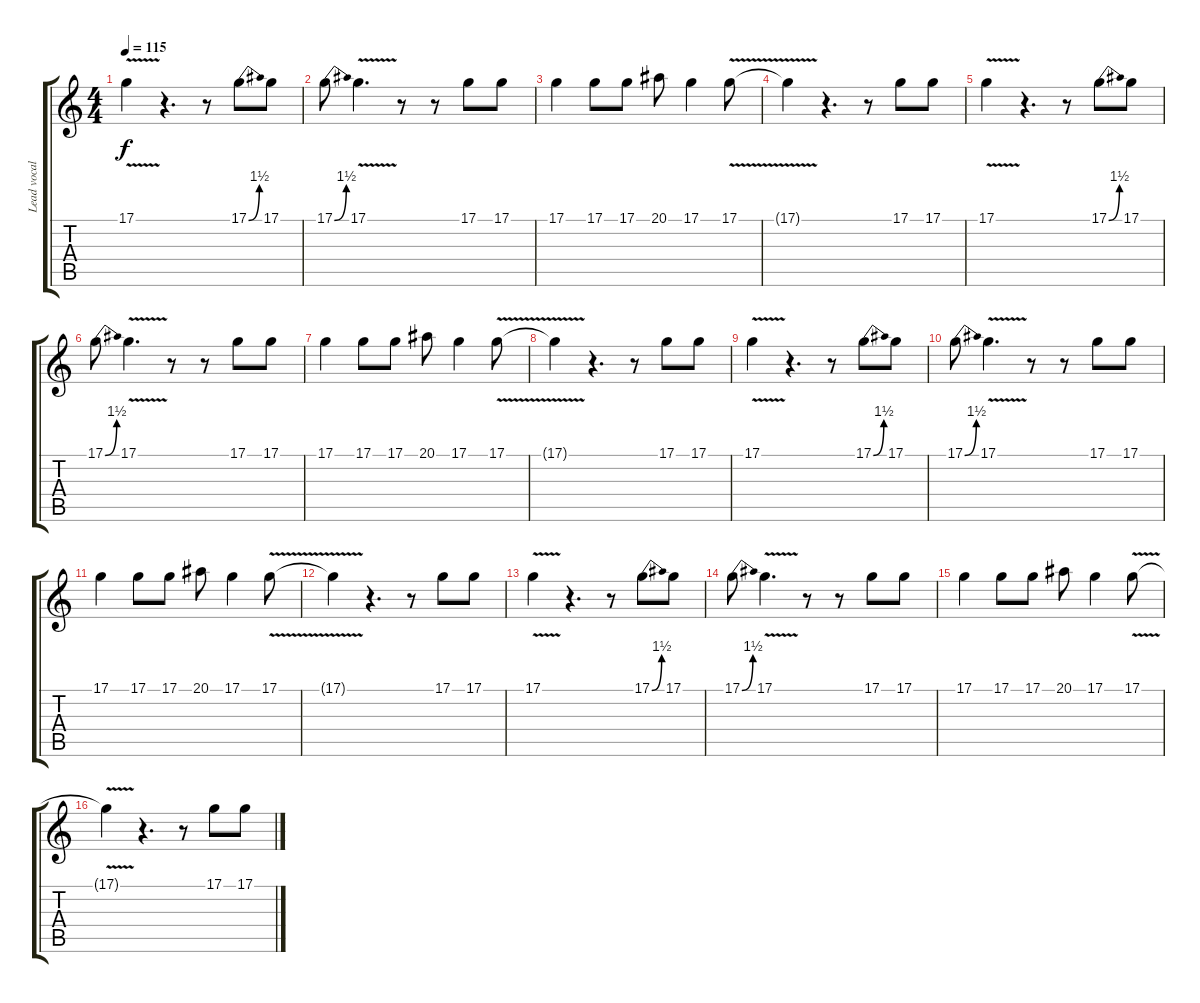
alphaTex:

\track ("Lead vocals" "Lead vocal") {instrument lead2sawtooth}
\staff {score tabs}
\tuning (D4 A3 F3 C3 G2 D2) {hide}
\ts (4 4)
\tempo 115
\clef g2
\ks c
17.1{v}.4{dy f} r.4{d} r.8 17.1{be (bend 0 0 60 6)}.8 17.1.8 |
17.1{be (bend 0 0 60 6)}.8 17.1{v}.4{d} r.8 r.8 17.1.8 17.1.8 |
17.1.4 17.1.8 17.1.8 20.1.8 17.1.4 17.1{v}.8 |
17.1{t}.4 r.4{d} r.8 17.1.8 17.1.8 |
17.1{v}.4 r.4{d} r.8 17.1{be (bend 0 0 60 6)}.8 17.1.8 |
17.1{be (bend 0 0 60 6)}.8 17.1{v}.4{d} r.8 r.8 17.1.8 17.1.8 |
17.1.4 17.1.8 17.1.8 20.1.8 17.1.4 17.1{v}.8 |
17.1{t}.4 r.4{d} r.8 17.1.8 17.1.8 |
17.1{v}.4 r.4{d} r.8 17.1{be (bend 0 0 60 6)}.8 17.1.8 |
17.1{be (bend 0 0 60 6)}.8 17.1{v}.4{d} r.8 r.8 17.1.8 17.1.8 |
17.1.4 17.1.8 17.1.8 20.1.8 17.1.4 17.1{v}.8 |
17.1{t}.4 r.4{d} r.8 17.1.8 17.1.8 |
17.1{v}.4 r.4{d} r.8 17.1{be (bend 0 0 60 6)}.8 17.1.8 |
17.1{be (bend 0 0 60 6)}.8 17.1{v}.4{d} r.8 r.8 17.1.8 17.1.8 |
17.1.4 17.1.8 17.1.8 20.1.8 17.1.4 17.1{v}.8 |
17.1{t}.4 r.4{d} r.8 17.1.8 17.1.8
